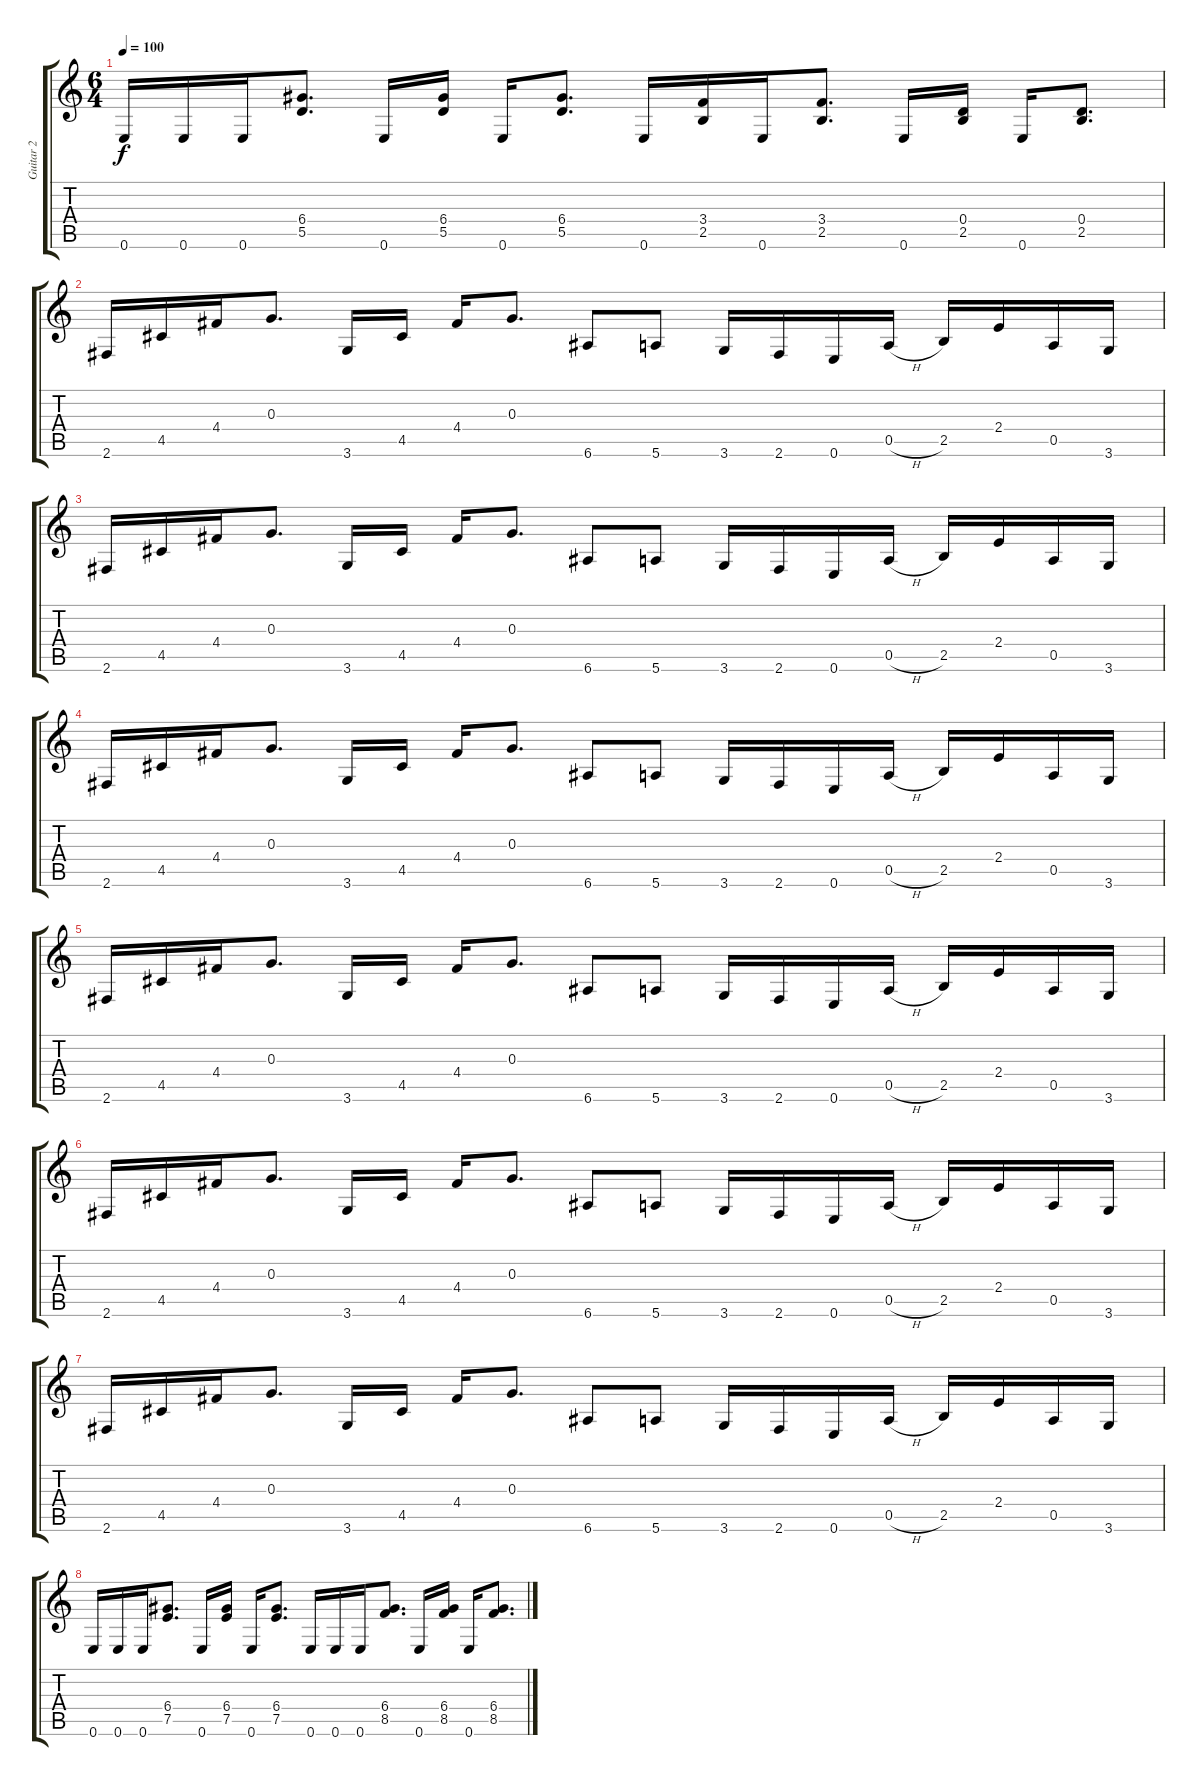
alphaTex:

\track ("Guitar 2" "Guitar 2") {instrument distortionguitar}
\staff {score tabs}
\tuning (E4 B3 G3 D3 A2 E2) {hide}
\ts (6 4)
\tempo 100
\clef g2
\ks c
0.6.16{dy f} 0.6.16 0.6.16 (6.4 5.5).8{d} 0.6.16 (6.4 5.5).16 0.6.16 (6.4 5.5).8{d} 0.6.16 (3.4 2.5).16 0.6.16 (3.4 2.5).8{d} 0.6.16 (0.4 2.5).16 0.6.16 (0.4 2.5).8{d} |
2.6.16 4.5.16 4.4.16 0.3.8{d} 3.6.16 4.5.16 4.4.16 0.3.8{d} 6.6.8 5.6.8 3.6.16 2.6.16 0.6.16 0.5{h}.16 2.5.16 2.4.16 0.5.16 3.6.16 |
2.6.16 4.5.16 4.4.16 0.3.8{d} 3.6.16 4.5.16 4.4.16 0.3.8{d} 6.6.8 5.6.8 3.6.16 2.6.16 0.6.16 0.5{h}.16 2.5.16 2.4.16 0.5.16 3.6.16 |
2.6.16 4.5.16 4.4.16 0.3.8{d} 3.6.16 4.5.16 4.4.16 0.3.8{d} 6.6.8 5.6.8 3.6.16 2.6.16 0.6.16 0.5{h}.16 2.5.16 2.4.16 0.5.16 3.6.16 |
2.6.16 4.5.16 4.4.16 0.3.8{d} 3.6.16 4.5.16 4.4.16 0.3.8{d} 6.6.8 5.6.8 3.6.16 2.6.16 0.6.16 0.5{h}.16 2.5.16 2.4.16 0.5.16 3.6.16 |
2.6.16 4.5.16 4.4.16 0.3.8{d} 3.6.16 4.5.16 4.4.16 0.3.8{d} 6.6.8 5.6.8 3.6.16 2.6.16 0.6.16 0.5{h}.16 2.5.16 2.4.16 0.5.16 3.6.16 |
2.6.16 4.5.16 4.4.16 0.3.8{d} 3.6.16 4.5.16 4.4.16 0.3.8{d} 6.6.8 5.6.8 3.6.16 2.6.16 0.6.16 0.5{h}.16 2.5.16 2.4.16 0.5.16 3.6.16 |
0.6.16 0.6.16 0.6.16 (6.4 7.5).8{d} 0.6.16 (6.4 7.5).16 0.6.16 (6.4 7.5).8{d} 0.6.16 0.6.16 0.6.16 (6.4 8.5).8{d} 0.6.16 (6.4 8.5).16 0.6.16 (6.4 8.5).8{d}
